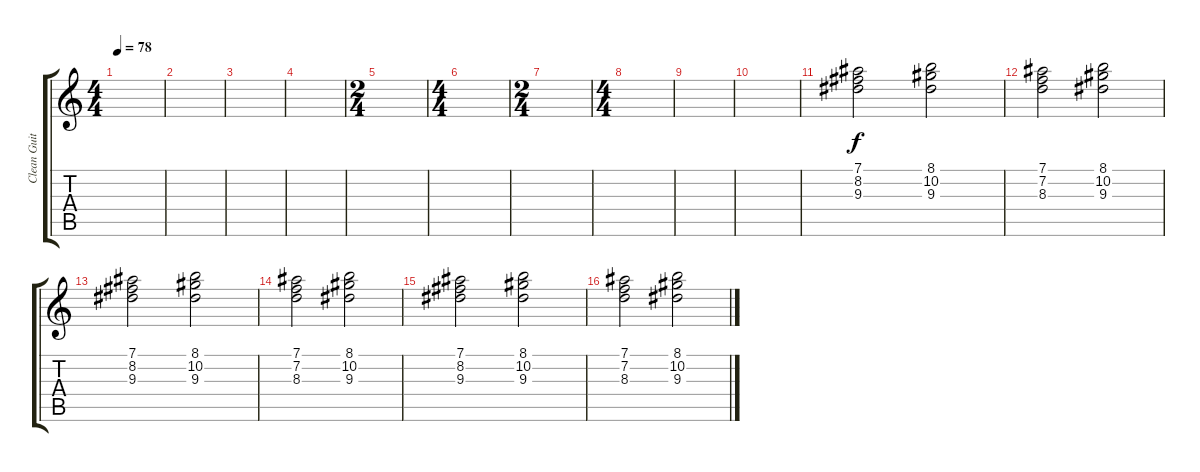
\track ("Clean Guitar 2 - Kirk" "Clean Guit") {instrument electricguitarclean}
\staff {score tabs}
\tuning (Eb4 Bb3 Gb3 Db3 Ab2 Eb2) {hide}
\ts (4 4)
\tempo 78
\clef g2
\ks c
|
|
|
|
\ts (2 4)
|
\ts (4 4)
|
\ts (2 4)
|
\ts (4 4)
|
|
|
(7.1 8.2 9.3).2 (8.1 10.2 9.3).2 |
(7.1 7.2 8.3).2 (8.1 10.2 9.3).2 |
(7.1 8.2 9.3).2 (8.1 10.2 9.3).2 |
(7.1 7.2 8.3).2 (8.1 10.2 9.3).2 |
(7.1 8.2 9.3).2 (8.1 10.2 9.3).2 |
(7.1 7.2 8.3).2 (8.1 10.2 9.3).2
